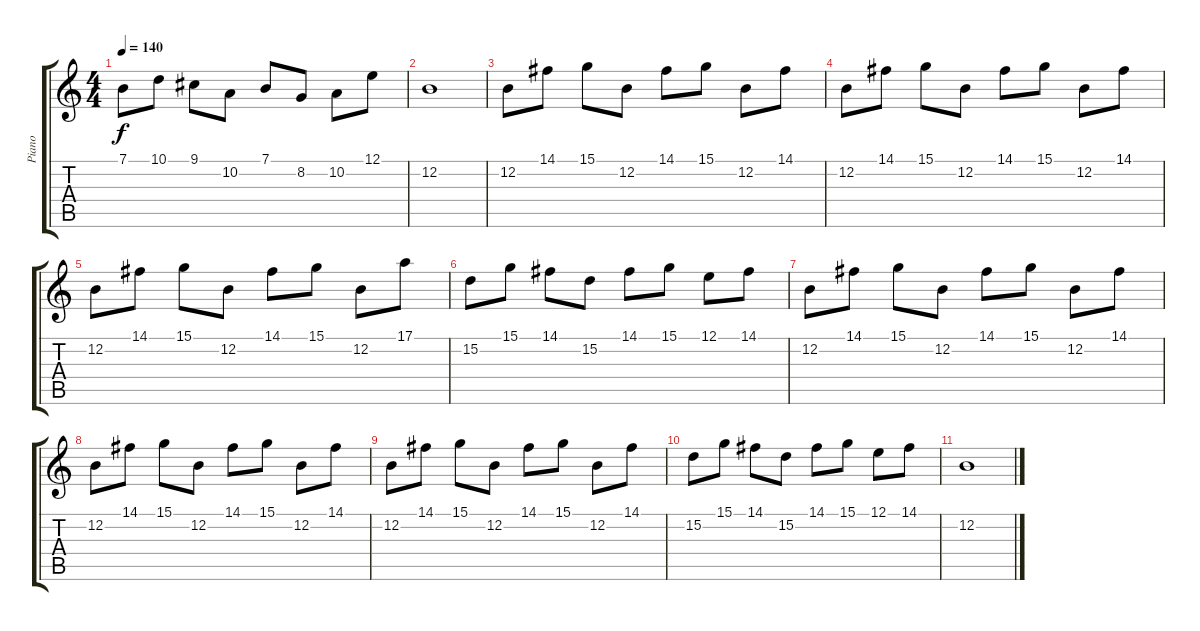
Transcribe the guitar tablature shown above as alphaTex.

\track ("Piano" "Piano") {instrument acousticgrandpiano}
\staff {score tabs}
\tuning (E4 B3 G3 D3 A2 E2) {hide}
\ts (4 4)
\tempo 140
\clef g2
\ks c
7.1.8{dy f} 10.1.8 9.1.8 10.2.8 7.1.8 8.2.8 10.2.8 12.1.8 |
12.2.1 |
12.2.8 14.1.8 15.1.8 12.2.8 14.1.8 15.1.8 12.2.8 14.1.8 |
12.2.8 14.1.8 15.1.8 12.2.8 14.1.8 15.1.8 12.2.8 14.1.8 |
12.2.8 14.1.8 15.1.8 12.2.8 14.1.8 15.1.8 12.2.8 17.1.8 |
15.2.8 15.1.8 14.1.8 15.2.8 14.1.8 15.1.8 12.1.8 14.1.8 |
12.2.8 14.1.8 15.1.8 12.2.8 14.1.8 15.1.8 12.2.8 14.1.8 |
12.2.8 14.1.8 15.1.8 12.2.8 14.1.8 15.1.8 12.2.8 14.1.8 |
12.2.8 14.1.8 15.1.8 12.2.8 14.1.8 15.1.8 12.2.8 14.1.8 |
15.2.8 15.1.8 14.1.8 15.2.8 14.1.8 15.1.8 12.1.8 14.1.8 |
12.2.1
